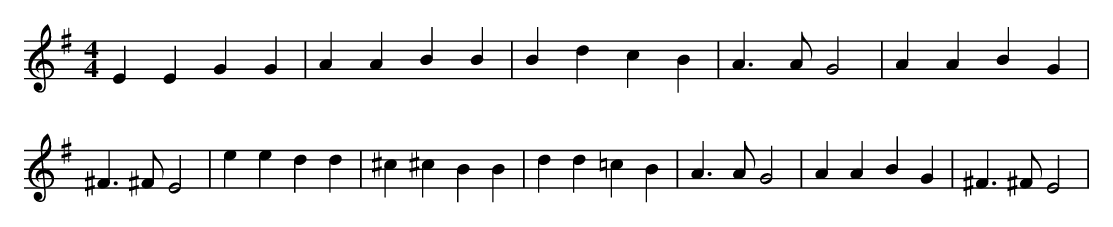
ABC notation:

X:1
M:4/4
L:1/8
K:G
E2 E2 G2 G2 | A2 A2 B2 B2 | B2 d2 c2 B2 | A3 A G4 | A2 A2 B2 G2 | ^F3 ^F E4 | e2 e2 d2 d2 | ^c2 ^c2 B2 B2 | d2 d2 =c2 B2 | A3 A G4 | A2 A2 B2 G2 | ^F3 ^F E4 |
